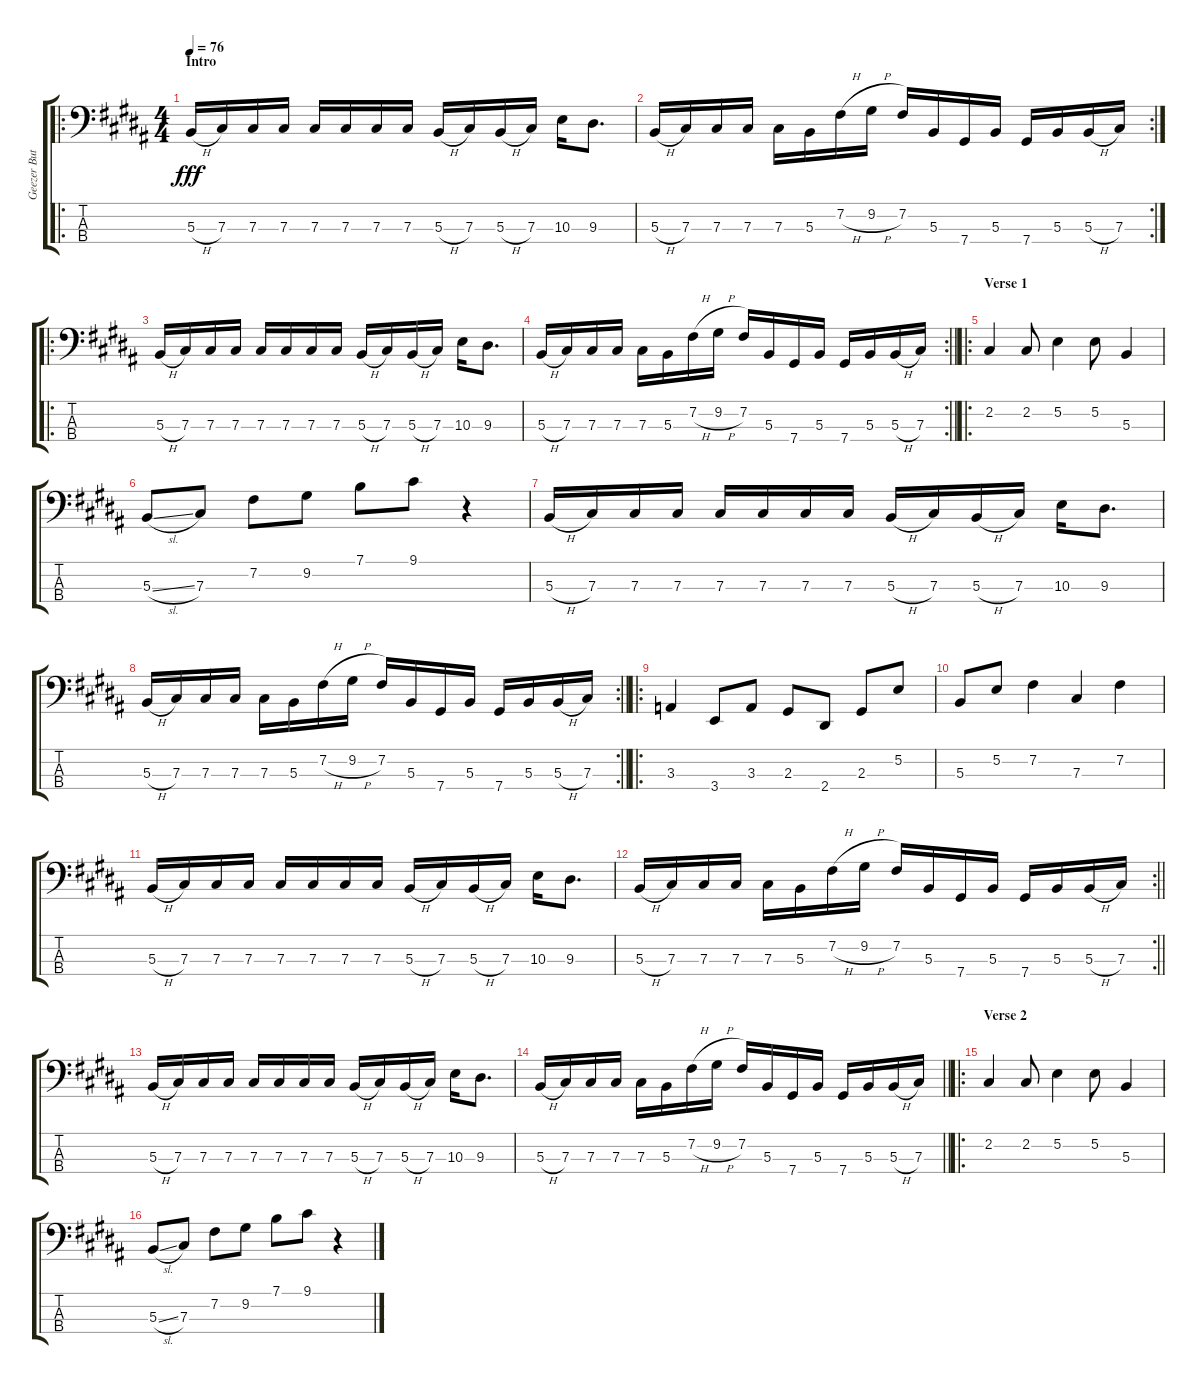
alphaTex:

\track ("Geezer Butler" "Geezer But") {instrument electricbasspick}
\staff {score tabs}
\tuning (E2 B1 Gb1 Db1) {hide}
\ro
\ts (4 4)
\section ("" "Intro")
\tempo 76
\clef f4
\ks b
5.3{h}.16{dy fff instrument electricbasspick} 7.3.16 7.3.16 7.3.16 7.3.16 7.3.16 7.3.16 7.3.16 5.3{h}.16 7.3.16 5.3{h}.16 7.3.16 10.3.16 9.3.8{d} |
\rc 2
5.3{h}.16 7.3.16 7.3.16 7.3.16 7.3.16 5.3.16 7.2{h}.16 9.2{h}.16 7.2.16 5.3.16 7.4.16 5.3.16 7.4.16 5.3.16 5.3{h}.16 7.3.16 |
\ro
5.3{h}.16 7.3.16 7.3.16 7.3.16 7.3.16 7.3.16 7.3.16 7.3.16 5.3{h}.16 7.3.16 5.3{h}.16 7.3.16 10.3.16 9.3.8{d} |
\rc 2
\barLineRight lightlight
5.3{h}.16 7.3.16 7.3.16 7.3.16 7.3.16 5.3.16 7.2{h}.16 9.2{h}.16 7.2.16 5.3.16 7.4.16 5.3.16 7.4.16 5.3.16 5.3{h}.16 7.3.16 |
\ro
\section ("" "Verse 1")
2.2.4 2.2.8 5.2.4 5.2.8 5.3.4 |
5.3{sl}.8 7.3.8 7.2.8 9.2.8 7.1.8 9.1.8 r.4 |
5.3{h}.16 7.3.16 7.3.16 7.3.16 7.3.16 7.3.16 7.3.16 7.3.16 5.3{h}.16 7.3.16 5.3{h}.16 7.3.16 10.3.16 9.3.8{d} |
\rc 2
\barLineRight lightlight
5.3{h}.16 7.3.16 7.3.16 7.3.16 7.3.16 5.3.16 7.2{h}.16 9.2{h}.16 7.2.16 5.3.16 7.4.16 5.3.16 7.4.16 5.3.16 5.3{h}.16 7.3.16 |
\ro
3.3.4 3.4.8 3.3.8 2.3.8 2.4.8 2.3.8 5.2.8 |
5.3.8 5.2.8 7.2.4 7.3.4 7.2.4 |
5.3{h}.16 7.3.16 7.3.16 7.3.16 7.3.16 7.3.16 7.3.16 7.3.16 5.3{h}.16 7.3.16 5.3{h}.16 7.3.16 10.3.16 9.3.8{d} |
\rc 2
\barLineRight lightlight
5.3{h}.16 7.3.16 7.3.16 7.3.16 7.3.16 5.3.16 7.2{h}.16 9.2{h}.16 7.2.16 5.3.16 7.4.16 5.3.16 7.4.16 5.3.16 5.3{h}.16 7.3.16 |
5.3{h}.16 7.3.16 7.3.16 7.3.16 7.3.16 7.3.16 7.3.16 7.3.16 5.3{h}.16 7.3.16 5.3{h}.16 7.3.16 10.3.16 9.3.8{d} |
\barLineRight lightlight
5.3{h}.16 7.3.16 7.3.16 7.3.16 7.3.16 5.3.16 7.2{h}.16 9.2{h}.16 7.2.16 5.3.16 7.4.16 5.3.16 7.4.16 5.3.16 5.3{h}.16 7.3.16 |
\ro
\section ("" "Verse 2")
2.2.4 2.2.8 5.2.4 5.2.8 5.3.4 |
5.3{sl}.8 7.3.8 7.2.8 9.2.8 7.1.8 9.1.8 r.4
